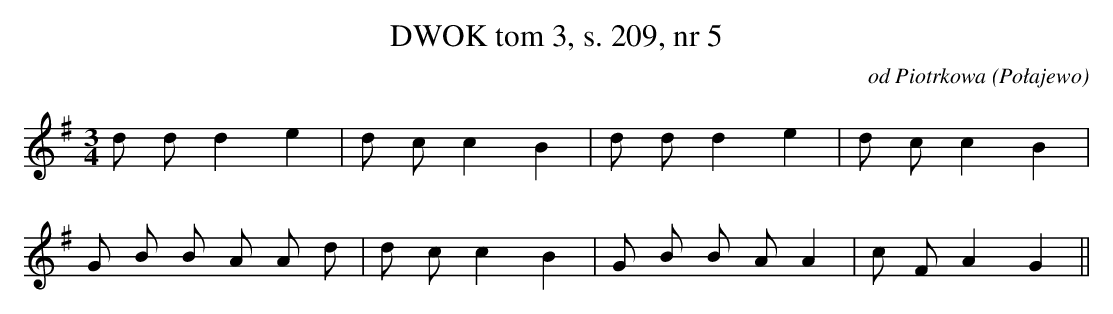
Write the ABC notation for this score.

X:1
T: DWOK tom 3, s. 209, nr 5
O: od Piotrkowa (Połajewo)
L: 1/16
M: 3/4
K: G
d2 d2 d4 e4 | \
d2 c2 c4 B4 | \
d2 d2 d4 e4 | \
d2 c2 c4 B4 |
G2 B2 B2 A2 A2 d2  | \
d2 c2 c4 B4 | \
G2 B2 B2 A2 A4 | \
c2 F2 A4 G4 ||
